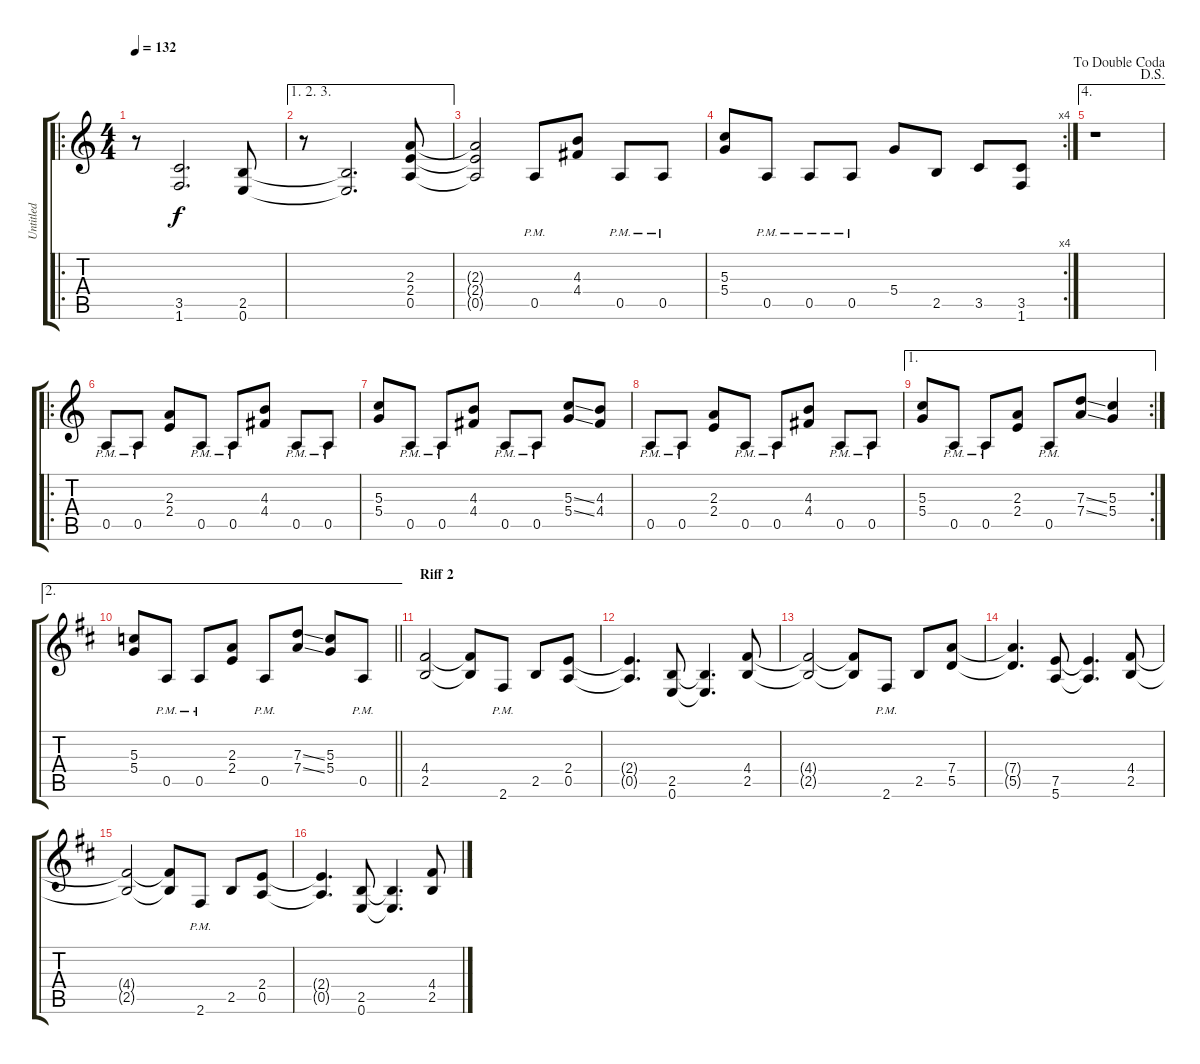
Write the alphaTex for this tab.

\track ("Untitled" "Untitled") {instrument distortionguitar}
\staff {score tabs}
\tuning (E4 B3 G3 D3 A2 E2) {hide}
\ro
\ts (4 4)
\tempo 132
\clef g2
\ks c
r.8{dy f} (3.5{t} 1.6{t}).2{d} (2.5 0.6).8 |
\ae (1 2 3)
r.8 (2.5{t} 0.6{t}).2{d} (2.3 2.4 0.5).8 |
(2.3{t} 2.4{t} 0.5{t}).2 0.5{pm}.8 (4.3 4.4).8 0.5{pm}.8 0.5{pm}.8 |
\rc 4
(5.3 5.4).8 0.5{pm}.8 0.5{pm}.8 0.5{pm}.8 5.4.8 2.5.8 3.5.8 (3.5 1.6).8 |
\ae 4
\jump dalsegno
\jump dadoublecoda
r.1 |
\ro
0.5{pm}.8 0.5{pm}.8 (2.3 2.4).8 0.5{pm}.8 0.5{pm}.8 (4.3 4.4).8 0.5{pm}.8 0.5{pm}.8 |
(5.3 5.4).8 0.5{pm}.8 0.5{pm}.8 (4.3 4.4).8 0.5{pm}.8 0.5{pm}.8 (5.3{ss} 5.4{ss}).8 (4.3 4.4).8 |
0.5{pm}.8 0.5{pm}.8 (2.3 2.4).8 0.5{pm}.8 0.5{pm}.8 (4.3 4.4).8 0.5{pm}.8 0.5{pm}.8 |
\ae 1
\rc 2
(5.3 5.4).8 0.5{pm}.8 0.5{pm}.8 (2.3 2.4).8 0.5{pm}.8 (7.3{ss} 7.4{ss}).8 (5.3 5.4).4 |
\ae 2
\barLineRight lightlight
\ks d
(5.3 5.4).8 0.5{pm}.8 0.5{pm}.8 (2.3 2.4).8 0.5{pm}.8 (7.3{ss} 7.4{ss}).8 (5.3 5.4).8 0.5{pm}.8 |
\section ("" "Riff 2")
(4.4 2.5).2 (4.4{t} 2.5{t}).8 2.6{pm}.8 2.5.8 (2.4 0.5).8 |
(2.4{t} 0.5{t}).4{d} (2.5 0.6).8 (2.5{t} 0.6{t}).4{d} (4.4 2.5).8 |
(4.4{t} 2.5{t}).2 (4.4{t} 2.5{t}).8 2.6{pm}.8 2.5.8 (7.4 5.5).8 |
(7.4{t} 5.5{t}).4{d} (7.5 5.6).8 (7.5{t} 5.6{t}).4{d} (4.4 2.5).8 |
(4.4{t} 2.5{t}).2 (4.4{t} 2.5{t}).8 2.6{pm}.8 2.5.8 (2.4 0.5).8 |
(2.4{t} 0.5{t}).4{d} (2.5 0.6).8 (2.5{t} 0.6{t}).4{d} (4.4 2.5).8
